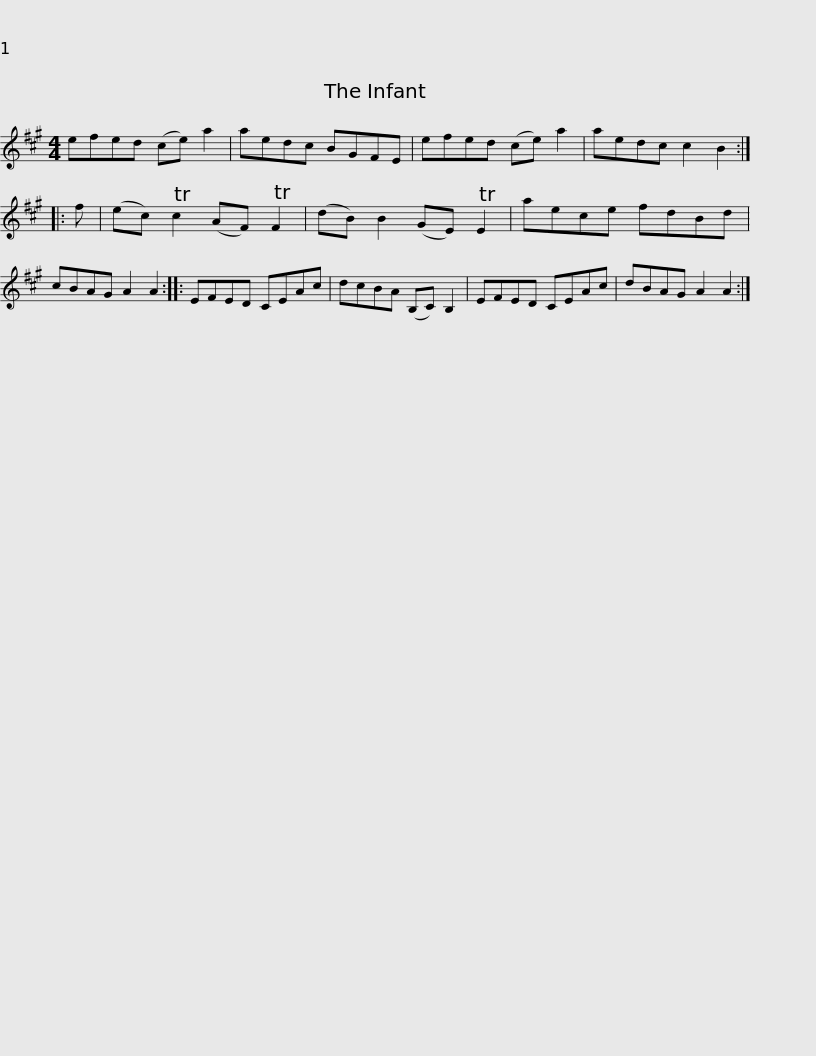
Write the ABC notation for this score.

X:1
L:1/8
M:4/4
I:linebreak $
K:A
V:1 treble
V:1
 efed (ce) a2 | aedc BGFE | efed (ce) a2 | aedc c2 B2 :: f | %5
 (ec) Tc2 (AF) TF2 | (dB) B2 (GE) TE2 |$ aece fdBd | cBAG A2 A2 :: EFED CEAc | %10
 dcBA (B,C) B,2 | EFED CEAc |$ dBAG A2 A2 :| %13
